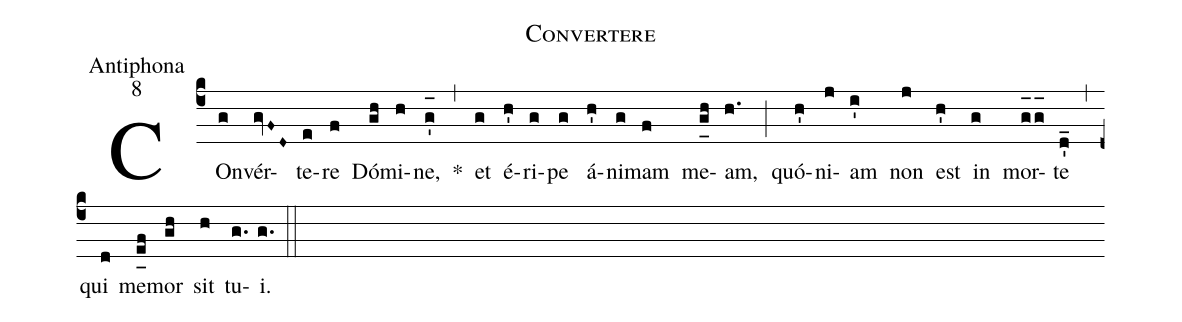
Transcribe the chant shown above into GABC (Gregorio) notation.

name:Convertere;
office-part:Antiphona;
mode:8;
%%
(c4) COn(g)vér(gvF~D~)te(e)re(f) Dó(gh)mi(h)ne,(g'_[oh:h]) *(,) et(g) é(h')ri(g)pe(g) á(h')ni(g)mam(f) me(g_[uh:l]h)am,(h.) (;) quó(h')ni(j)am(i') non(j) est(h') in(g) mor(g_2[oh:h]g_[oh:h])te(d'_) (,) qui(d) me(e_[uh:l]f)mor(gh) sit(h) tu(g.)i.(g.) (::)
